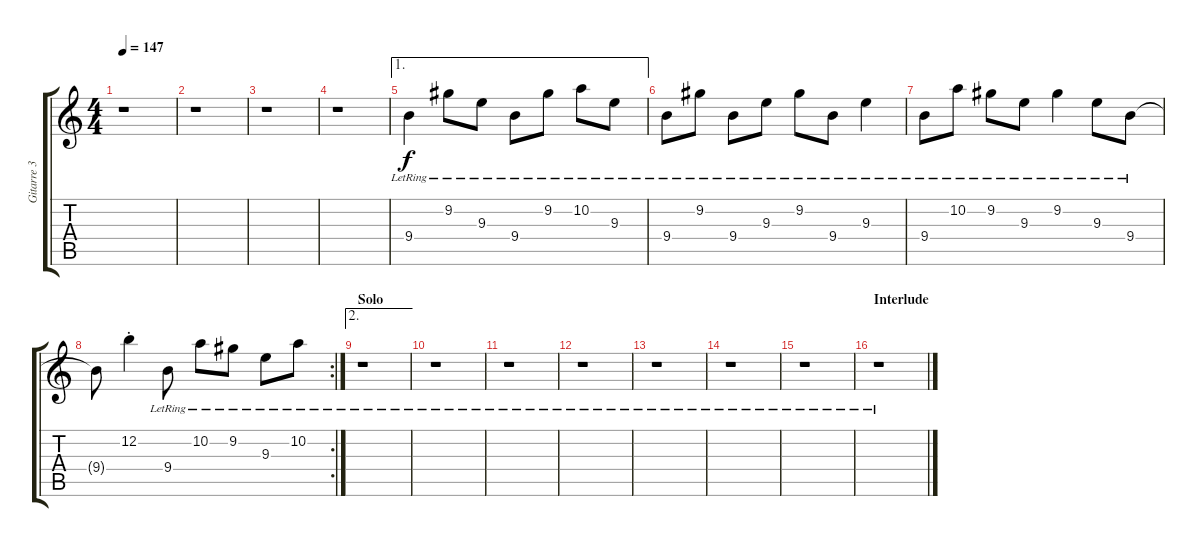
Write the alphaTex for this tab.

\track ("Gitarre 3" "Gitarre 3") {instrument electricguitarclean}
\staff {score tabs}
\tuning (E4 B3 G3 D3 A2 E2) {hide}
\ts (4 4)
\tempo 147
\clef g2
\ks c
r.1{dy f} |
r.1 |
r.1 |
r.1 |
\ae 1
9.4{lr}.4 9.2{lr}.8 9.3{lr}.8 9.4{lr}.8 9.2{lr}.8 10.2{lr}.8 9.3{lr}.8 |
9.4{lr}.8 9.2{lr}.8 9.4{lr}.8 9.3{lr}.8 9.2{lr}.8 9.4{lr}.8 9.3{lr}.4 |
9.4{lr}.8 10.2{lr}.8 9.2{lr}.8 9.3{lr}.8 9.2{lr}.4 9.3{lr}.8 9.4{lr}.8 |
\rc 2
9.4{t}.8 12.2{st}.4 9.4{lr}.8 10.2{lr}.8 9.2{lr}.8 9.3{lr}.8 10.2{lr}.8 |
\ae 2
\section ("" "Solo")
r.1 |
r.1 |
r.1 |
r.1 |
r.1 |
r.1 |
r.1 |
\section ("" "Interlude")
r.1
